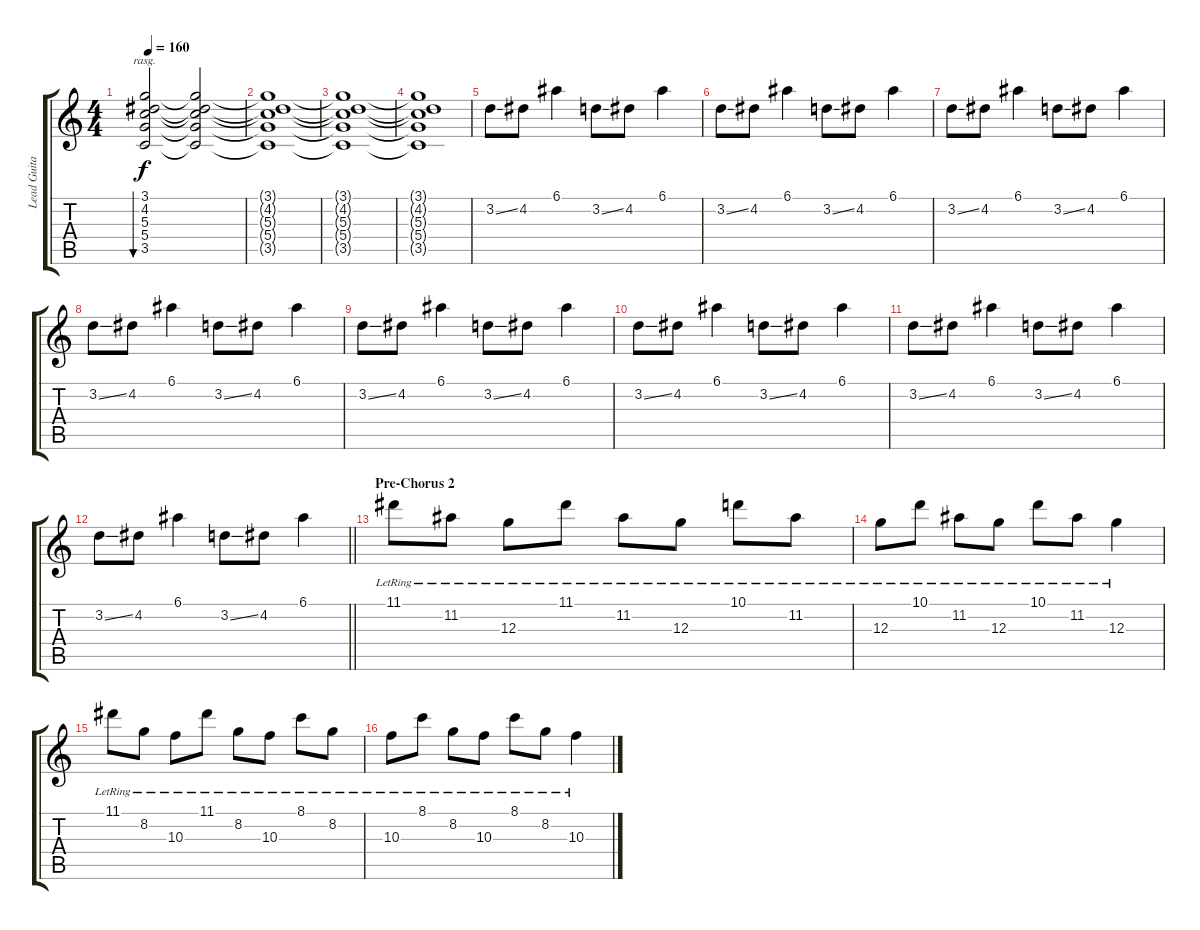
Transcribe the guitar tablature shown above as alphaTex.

\track ("Lead Guitar" "Lead Guita") {instrument distortionguitar}
\staff {score tabs}
\tuning (E4 B3 G3 D3 A2 D2) {hide}
\ts (4 4)
\tempo 160
\clef g2
\ks c
(3.1 4.2 5.3 5.4 3.5).2{bu 480 rasg ii dy f} (3.1{t} 4.2{t} 5.3{t} 5.4{t} 3.5{t}).2 |
(3.1{t} 4.2{t} 5.3{t} 5.4{t} 3.5{t}).1 |
(3.1{t} 4.2{t} 5.3{t} 5.4{t} 3.5{t}).1 |
(3.1{t} 4.2{t} 5.3{t} 5.4{t} 3.5{t}).1 |
3.2{ss}.8 4.2.8 6.1.4 3.2{ss}.8 4.2.8 6.1.4 |
3.2{ss}.8 4.2.8 6.1.4 3.2{ss}.8 4.2.8 6.1.4 |
3.2{ss}.8 4.2.8 6.1.4 3.2{ss}.8 4.2.8 6.1.4 |
3.2{ss}.8 4.2.8 6.1.4 3.2{ss}.8 4.2.8 6.1.4 |
3.2{ss}.8 4.2.8 6.1.4 3.2{ss}.8 4.2.8 6.1.4 |
3.2{ss}.8 4.2.8 6.1.4 3.2{ss}.8 4.2.8 6.1.4 |
3.2{ss}.8 4.2.8 6.1.4 3.2{ss}.8 4.2.8 6.1.4 |
\barLineRight lightlight
3.2{ss}.8 4.2.8 6.1.4 3.2{ss}.8 4.2.8 6.1.4 |
\section ("" "Pre-Chorus 2")
11.1{lr}.8 11.2{lr}.8 12.3{lr}.8 11.1{lr}.8 11.2{lr}.8 12.3{lr}.8 10.1{lr}.8 11.2{lr}.8 |
12.3{lr}.8 10.1{lr}.8 11.2{lr}.8 12.3{lr}.8 10.1{lr}.8 11.2{lr}.8 12.3{lr}.4 |
11.1{lr}.8 8.2{lr}.8 10.3{lr}.8 11.1{lr}.8 8.2{lr}.8 10.3{lr}.8 8.1{lr}.8 8.2{lr}.8 |
10.3{lr}.8 8.1{lr}.8 8.2{lr}.8 10.3{lr}.8 8.1{lr}.8 8.2{lr}.8 10.3{lr}.4
